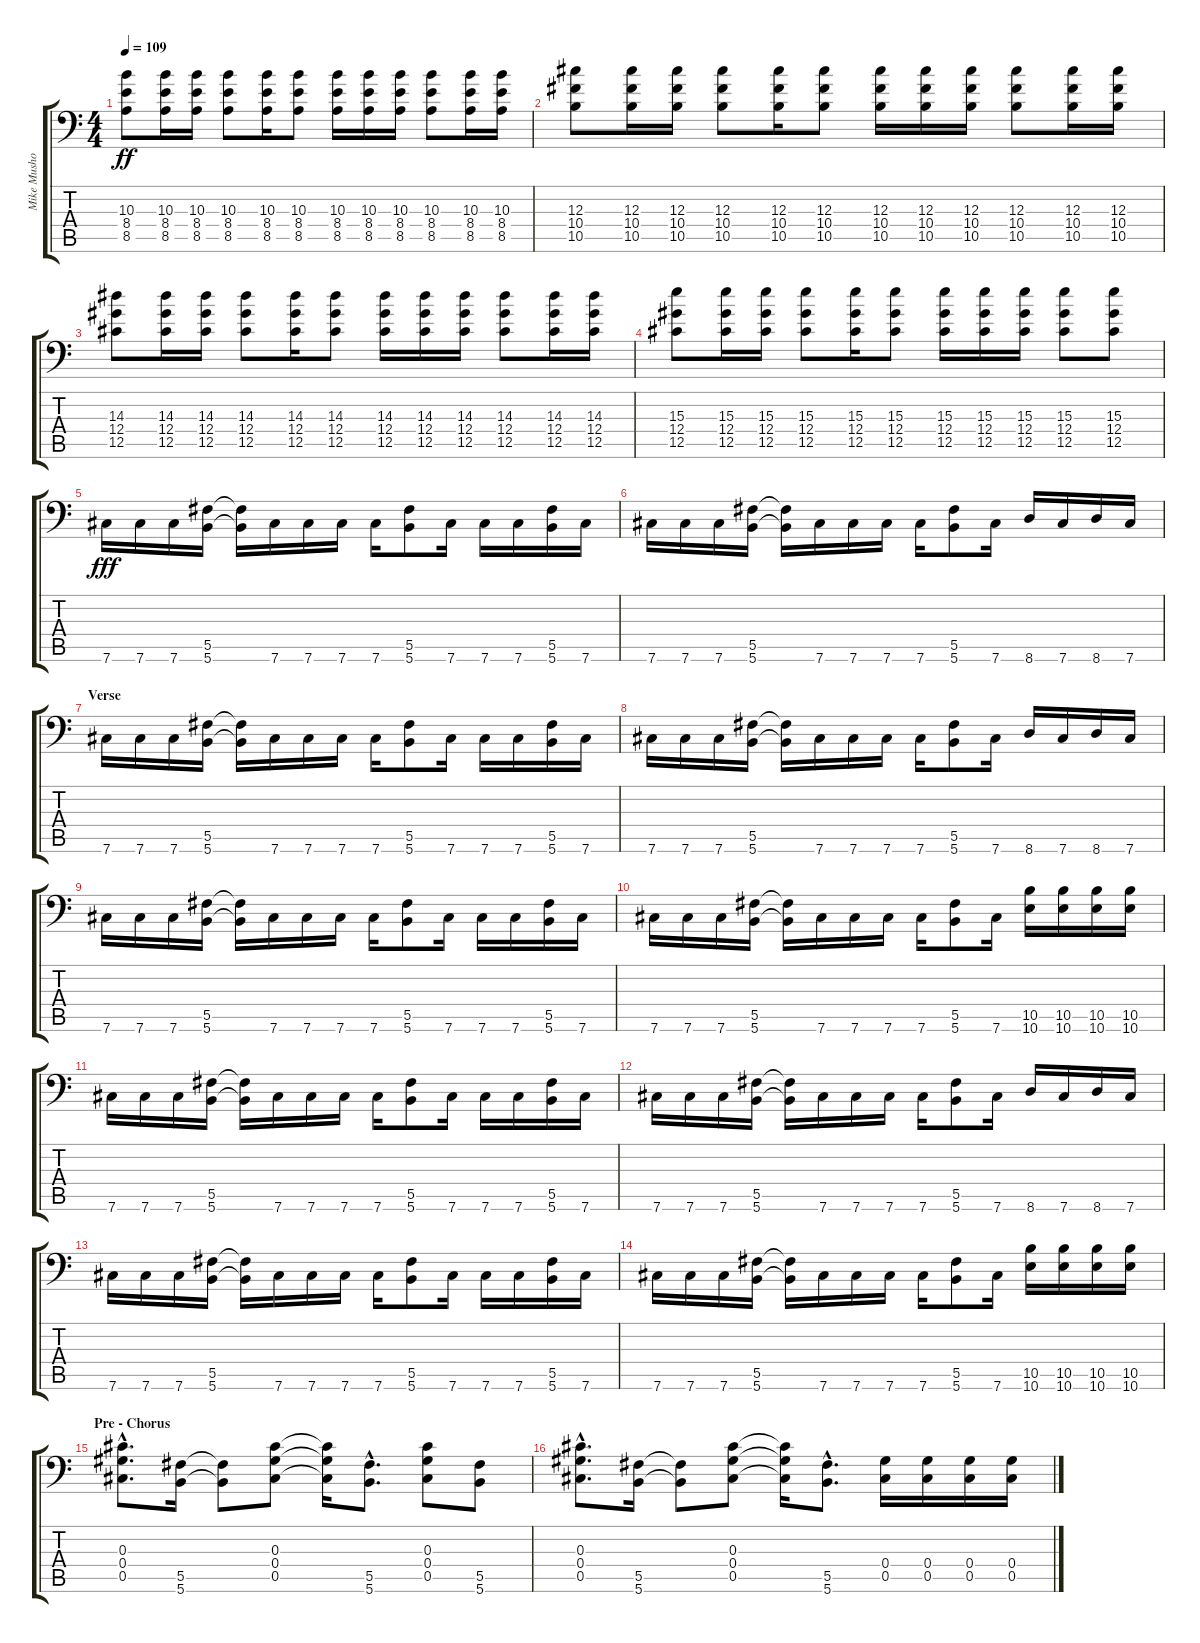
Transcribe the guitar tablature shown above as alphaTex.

\track ("Mike Mushok - Guitar" "Mike Musho") {instrument distortionguitar}
\staff {score tabs}
\tuning (Bb3 Gb3 Db3 Ab2 Db2 Gb1) {hide}
\ts (4 4)
\tempo 109
\clef f4
\ks c
(10.3 8.4 8.5).8{dy ff} (10.3 8.4 8.5).16 (10.3 8.4 8.5).16 (10.3 8.4 8.5).8 (10.3 8.4 8.5).16 (10.3 8.4 8.5).8 (10.3 8.4 8.5).16 (10.3 8.4 8.5).16 (10.3 8.4 8.5).16 (10.3 8.4 8.5).8 (10.3 8.4 8.5).16 (10.3 8.4 8.5).16 |
(12.3 10.4 10.5).8 (12.3 10.4 10.5).16 (12.3 10.4 10.5).16 (12.3 10.4 10.5).8 (12.3 10.4 10.5).16 (12.3 10.4 10.5).8 (12.3 10.4 10.5).16 (12.3 10.4 10.5).16 (12.3 10.4 10.5).16 (12.3 10.4 10.5).8 (12.3 10.4 10.5).16 (12.3 10.4 10.5).16 |
(14.3 12.4 12.5).8 (14.3 12.4 12.5).16 (14.3 12.4 12.5).16 (14.3 12.4 12.5).8 (14.3 12.4 12.5).16 (14.3 12.4 12.5).8 (14.3 12.4 12.5).16 (14.3 12.4 12.5).16 (14.3 12.4 12.5).16 (14.3 12.4 12.5).8 (14.3 12.4 12.5).16 (14.3 12.4 12.5).16 |
(15.3 12.4 12.5).8 (15.3 12.4 12.5).16 (15.3 12.4 12.5).16 (15.3 12.4 12.5).8 (15.3 12.4 12.5).16 (15.3 12.4 12.5).8 (15.3 12.4 12.5).16 (15.3 12.4 12.5).16 (15.3 12.4 12.5).16 (15.3 12.4 12.5).8 (15.3 12.4 12.5).8 |
7.6.16{dy fff} 7.6.16 7.6.16 (5.5 5.6).16 (5.5{t} 5.6{t}).16 7.6.16 7.6.16 7.6.16 7.6.16 (5.5 5.6).8 7.6.16 7.6.16 7.6.16 (5.5 5.6).16 7.6.16 |
7.6.16 7.6.16 7.6.16 (5.5 5.6).16 (5.5{t} 5.6{t}).16 7.6.16 7.6.16 7.6.16 7.6.16 (5.5 5.6).8 7.6.16 8.6.16 7.6.16 8.6.16 7.6.16 |
\section ("" "Verse")
7.6.16 7.6.16 7.6.16 (5.5 5.6).16 (5.5{t} 5.6{t}).16 7.6.16 7.6.16 7.6.16 7.6.16 (5.5 5.6).8 7.6.16 7.6.16 7.6.16 (5.5 5.6).16 7.6.16 |
7.6.16 7.6.16 7.6.16 (5.5 5.6).16 (5.5{t} 5.6{t}).16 7.6.16 7.6.16 7.6.16 7.6.16 (5.5 5.6).8 7.6.16 8.6.16 7.6.16 8.6.16 7.6.16 |
7.6.16 7.6.16 7.6.16 (5.5 5.6).16 (5.5{t} 5.6{t}).16 7.6.16 7.6.16 7.6.16 7.6.16 (5.5 5.6).8 7.6.16 7.6.16 7.6.16 (5.5 5.6).16 7.6.16 |
7.6.16 7.6.16 7.6.16 (5.5 5.6).16 (5.5{t} 5.6{t}).16 7.6.16 7.6.16 7.6.16 7.6.16 (5.5 5.6).8 7.6.16 (10.5 10.6).16 (10.5 10.6).16 (10.5 10.6).16 (10.5 10.6).16 |
7.6.16 7.6.16 7.6.16 (5.5 5.6).16 (5.5{t} 5.6{t}).16 7.6.16 7.6.16 7.6.16 7.6.16 (5.5 5.6).8 7.6.16 7.6.16 7.6.16 (5.5 5.6).16 7.6.16 |
7.6.16 7.6.16 7.6.16 (5.5 5.6).16 (5.5{t} 5.6{t}).16 7.6.16 7.6.16 7.6.16 7.6.16 (5.5 5.6).8 7.6.16 8.6.16 7.6.16 8.6.16 7.6.16 |
7.6.16 7.6.16 7.6.16 (5.5 5.6).16 (5.5{t} 5.6{t}).16 7.6.16 7.6.16 7.6.16 7.6.16 (5.5 5.6).8 7.6.16 7.6.16 7.6.16 (5.5 5.6).16 7.6.16 |
7.6.16 7.6.16 7.6.16 (5.5 5.6).16 (5.5{t} 5.6{t}).16 7.6.16 7.6.16 7.6.16 7.6.16 (5.5 5.6).8 7.6.16 (10.5 10.6).16 (10.5 10.6).16 (10.5 10.6).16 (10.5 10.6).16 |
\section ("" "Pre - Chorus")
(0.3{hac} 0.4{hac} 0.5{hac}).8{d} (5.5 5.6).16 (5.5{t} 5.6{t}).8 (0.3 0.4 0.5).8 (0.3{t} 0.4{t} 0.5{t}).16 (5.5{hac} 5.6{hac}).8{d} (0.3 0.4 0.5).8 (5.5 5.6).8 |
(0.3{hac} 0.4{hac} 0.5{hac}).8{d} (5.5 5.6).16 (5.5{t} 5.6{t}).8 (0.3 0.4 0.5).8 (0.3{t} 0.4{t} 0.5{t}).16 (5.5{hac} 5.6{hac}).8{d} (0.4 0.5).16 (0.4 0.5).16 (0.4 0.5).16 (0.4 0.5).16
